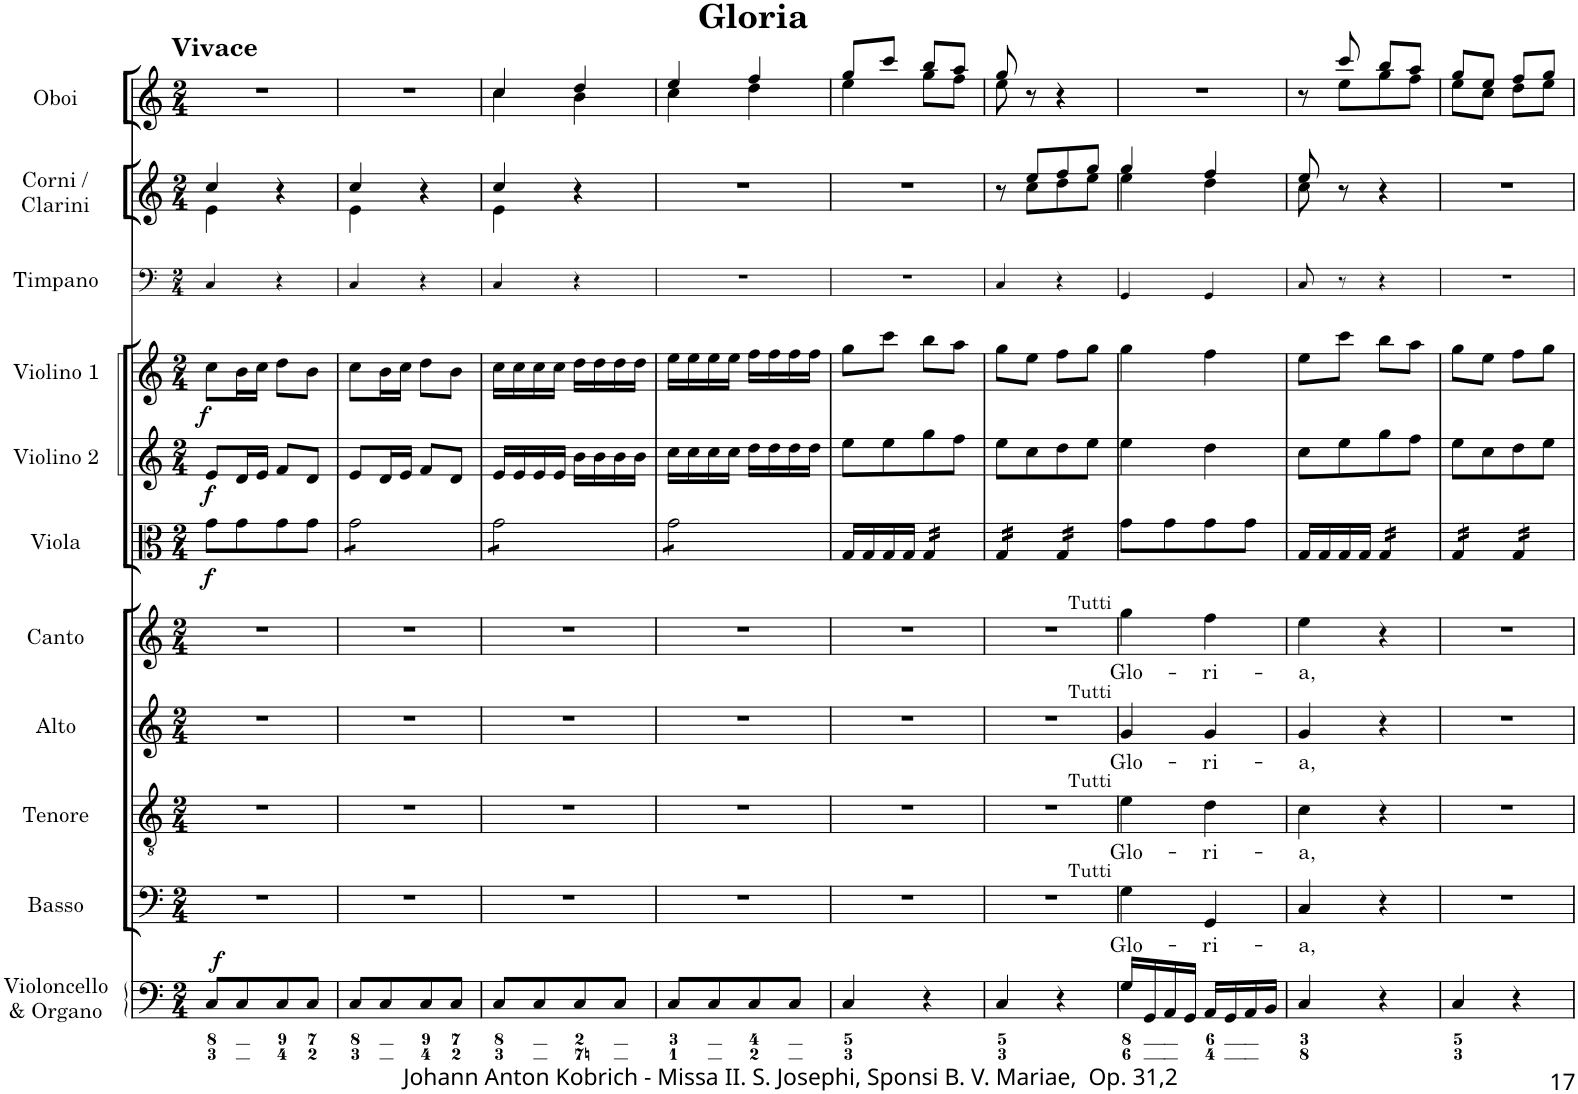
**kern	**dynam	**kern	**text	**kern	**text	**kern	**text	**kern	**text	**kern	**dynam	**kern	**dynam	**kern	**dynam	**kern	**kern	**kern
*part11	*part11	*part10	*part10	*part9	*part9	*part8	*part8	*part7	*part7	*part6	*part6	*part5	*part5	*part4	*part4	*part3	*part2	*part1
*staff11	*staff11	*staff10	*staff10	*staff9	*staff9	*staff8	*staff8	*staff7	*staff7	*staff6	*staff6	*staff5	*staff5	*staff4	*staff4	*staff3	*staff2	*staff1
*I"Violoncello &amp; Organo	*	*I"Basso	*	*I"Tenore	*	*I"Alto	*	*I"Canto	*	*I"Viola	*	*I"Violino 2	*	*I"Violino 1	*	*I"Timpano	*I"Corni / Clarini	*I"Oboi
*	*	*I'B	*	*I'T	*	*I'A	*	*I'C	*	*I'Vl a	*	*I'Vl 2	*	*I'Vl 1	*	*I'Ti	*I'Cl	*I'Ob
!!LO:PB:g=z
*clefF4	*	*clefF4	*	*clefGv2	*	*clefG2	*	*clefG2	*	*clefC3	*	*clefG2	*	*clefG2	*	*clefF4	*clefG2	*clefG2
*	*	*	*	*	*	*	*	*	*	*	*	*	*	*	*	*	*Trd1c2	*
*k[]	*	*k[]	*	*k[]	*	*k[]	*	*k[]	*	*k[]	*	*k[]	*	*k[]	*	*k[]	*k[]	*k[]
*M2/4	*	*M2/4	*	*M2/4	*	*M2/4	*	*M2/4	*	*M2/4	*	*M2/4	*	*M2/4	*	*M2/4	*M2/4	*M2/4
=162	=162	=162	=162	=162	=162	=162	=162	=162	=162	=162	=162	=162	=162	=162	=162	=162	=162	=162
*	*	*	*	*	*	*	*	*	*	*	*	*	*	*	*	*	*^	*^
!	!LO:DY:a	!	!	!	!	!	!	!	!	!	!LO:DY:b	!	!LO:DY:b	!	!LO:DY:b	!	!	!	!	!
8C/L	f	2r	.	2r	.	2r	.	2r	.	8g\L	f	8e/L	f	8cc\L	f	4C/	4cc/	4e\	2r	2r
8C/	.	.	.	.	.	.	.	.	.	8g\	.	16d/L	.	16b\L	.	.	.	.	.	.
.	.	.	.	.	.	.	.	.	.	.	.	16e/JJ	.	16cc\JJ	.	.	.	.	.	.
8C/	.	.	.	.	.	.	.	.	.	8g\	.	8f/L	.	8dd\L	.	4r	4r	4r	.	.
8C/J	.	.	.	.	.	.	.	.	.	8g\J	.	8d/J	.	8b\J	.	.	.	.	.	.
=163	=163	=163	=163	=163	=163	=163	=163	=163	=163	=163	=163	=163	=163	=163	=163	=163	=163	=163	=163	=163
*	*	*	*	*	*	*	*	*	*	*tremolo	*	*	*	*	*	*	*	*	*	*
8C/L	.	2r	.	2r	.	2r	.	2r	.	8g\L	.	8e/L	.	8cc\L	.	4C/	4cc/	4e\	2r	2r
8C/	.	.	.	.	.	.	.	.	.	8g\	.	16d/L	.	16b\L	.	.	.	.	.	.
.	.	.	.	.	.	.	.	.	.	.	.	16e/JJ	.	16cc\JJ	.	.	.	.	.	.
8C/	.	.	.	.	.	.	.	.	.	8g\	.	8f/L	.	8dd\L	.	4r	4r	4r	.	.
8C/J	.	.	.	.	.	.	.	.	.	8g\J	.	8d/J	.	8b\J	.	.	.	.	.	.
=164	=164	=164	=164	=164	=164	=164	=164	=164	=164	=164	=164	=164	=164	=164	=164	=164	=164	=164	=164	=164
8C/L	.	2r	.	2r	.	2r	.	2r	.	8g\L	.	16e/LL	.	16cc\LL	.	4C/	4cc/	4e\	4cc/	4cc\
.	.	.	.	.	.	.	.	.	.	.	.	16e/	.	16cc\	.	.	.	.	.	.
8C/	.	.	.	.	.	.	.	.	.	8g\	.	16e/	.	16cc\	.	.	.	.	.	.
.	.	.	.	.	.	.	.	.	.	.	.	16e/JJ	.	16cc\JJ	.	.	.	.	.	.
8C/	.	.	.	.	.	.	.	.	.	8g\	.	16b\LL	.	16dd\LL	.	4r	4r	4r	4dd/	4b\
.	.	.	.	.	.	.	.	.	.	.	.	16b\	.	16dd\	.	.	.	.	.	.
8C/J	.	.	.	.	.	.	.	.	.	8g\J	.	16b\	.	16dd\	.	.	.	.	.	.
.	.	.	.	.	.	.	.	.	.	.	.	16b\JJ	.	16dd\JJ	.	.	.	.	.	.
=165	=165	=165	=165	=165	=165	=165	=165	=165	=165	=165	=165	=165	=165	=165	=165	=165	=165	=165	=165	=165
8C/L	.	2r	.	2r	.	2r	.	2r	.	8g\L	.	16cc\LL	.	16ee\LL	.	2r	2r	2r	4ee/	4cc\
.	.	.	.	.	.	.	.	.	.	.	.	16cc\	.	16ee\	.	.	.	.	.	.
8C/	.	.	.	.	.	.	.	.	.	8g\	.	16cc\	.	16ee\	.	.	.	.	.	.
.	.	.	.	.	.	.	.	.	.	.	.	16cc\JJ	.	16ee\JJ	.	.	.	.	.	.
8C/	.	.	.	.	.	.	.	.	.	8g\	.	16dd\LL	.	16ff\LL	.	.	.	.	4ff/	4dd\
.	.	.	.	.	.	.	.	.	.	.	.	16dd\	.	16ff\	.	.	.	.	.	.
8C/J	.	.	.	.	.	.	.	.	.	8g\J	.	16dd\	.	16ff\	.	.	.	.	.	.
*	*	*	*	*	*	*	*	*	*	*Xtremolo	*	*	*	*	*	*	*	*	*	*
.	.	.	.	.	.	.	.	.	.	.	.	16dd\JJ	.	16ff\JJ	.	.	.	.	.	.
=166	=166	=166	=166	=166	=166	=166	=166	=166	=166	=166	=166	=166	=166	=166	=166	=166	=166	=166	=166	=166
4C/	.	2r	.	2r	.	2r	.	2r	.	16G/LL	.	8ee\L	.	8gg\L	.	2r	2r	2r	8gg/L	4ee\
.	.	.	.	.	.	.	.	.	.	16G/	.	.	.	.	.	.	.	.	.	.
.	.	.	.	.	.	.	.	.	.	16G/	.	8ee\	.	8ccc\J	.	.	.	.	8ccc/J	.
.	.	.	.	.	.	.	.	.	.	16G/JJ	.	.	.	.	.	.	.	.	.	.
*	*	*	*	*	*	*	*	*	*	*tremolo	*	*	*	*	*	*	*	*	*	*
4r	.	.	.	.	.	.	.	.	.	16G/LL	.	8gg\	.	8bb\L	.	.	.	.	8bb/L	8gg\L
.	.	.	.	.	.	.	.	.	.	16G/	.	.	.	.	.	.	.	.	.	.
.	.	.	.	.	.	.	.	.	.	16G/	.	8ff\J	.	8aa\J	.	.	.	.	8aa/J	8ff\J
.	.	.	.	.	.	.	.	.	.	16G/JJ	.	.	.	.	.	.	.	.	.	.
=167	=167	=167	=167	=167	=167	=167	=167	=167	=167	=167	=167	=167	=167	=167	=167	=167	=167	=167	=167	=167
4C/	.	2r	.	2r	.	2r	.	2r	.	16G/LL	.	8ee\L	.	8gg\L	.	4C/	8r	8r	8gg/	8ee\
.	.	.	.	.	.	.	.	.	.	16G/	.	.	.	.	.	.	.	.	.	.
.	.	.	.	.	.	.	.	.	.	16G/	.	8cc\	.	8ee\J	.	.	8ee/L	8cc\L	8r	8r
.	.	.	.	.	.	.	.	.	.	16G/JJ	.	.	.	.	.	.	.	.	.	.
4r	.	.	.	.	.	.	.	.	.	16G/LL	.	8dd\	.	8ff\L	.	4r	8ff/	8dd\	4r	4r
.	.	.	.	.	.	.	.	.	.	16G/	.	.	.	.	.	.	.	.	.	.
.	.	.	.	.	.	.	.	.	.	16G/	.	8ee\J	.	8gg\J	.	.	8gg/J	8ee\J	.	.
.	.	.	.	.	.	.	.	.	.	16G/JJ	.	.	.	.	.	.	.	.	.	.
*	*	*	*	*	*	*	*	*	*	*Xtremolo	*	*	*	*	*	*	*	*	*	*
=168	=168	=168	=168	=168	=168	=168	=168	=168	=168	=168	=168	=168	=168	=168	=168	=168	=168	=168	=168	=168
!	!	!	!	!	!	!	!	!LO:TX:a:t=Tutti	!	!	!	!	!	!	!	!	!	!	!	!
!	!	!	!	!	!	!LO:TX:a:t=Tutti	!	!	!	!	!	!	!	!	!	!	!	!	!	!
!	!	!	!	!LO:TX:a:t=Tutti	!	!	!	!	!	!	!	!	!	!	!	!	!	!	!	!
!	!	!LO:TX:a:t=Tutti	!	!	!	!	!	!	!	!	!	!	!	!	!	!	!	!	!	!
!	!	!	!LO:LY:b	!	!LO:LY:b	!	!LO:LY:b	!	!LO:LY:b	!	!	!	!	!	!	!	!	!	!	!
16G/LL	.	4G\	Glo-	4e\	Glo-	4g/	Glo-	4gg\	Glo-	8g\L	.	4ee\	.	4gg\	.	4GG/	4gg/	4ee\	2r	2r
16GG/	.	.	.	.	.	.	.	.	.	.	.	.	.	.	.	.	.	.	.	.
16AA/	.	.	.	.	.	.	.	.	.	8g\	.	.	.	.	.	.	.	.	.	.
16GG/JJ	.	.	.	.	.	.	.	.	.	.	.	.	.	.	.	.	.	.	.	.
!	!	!	!LO:LY:b	!	!LO:LY:b	!	!LO:LY:b	!	!LO:LY:b	!	!	!	!	!	!	!	!	!	!	!
16AA/LL	.	4GG/	-ri-	4d\	-ri-	4g/	-ri-	4ff\	-ri-	8g\	.	4dd\	.	4ff\	.	4GG/	4ff/	4dd\	.	.
16GG/	.	.	.	.	.	.	.	.	.	.	.	.	.	.	.	.	.	.	.	.
16AA/	.	.	.	.	.	.	.	.	.	8g\J	.	.	.	.	.	.	.	.	.	.
16BB/JJ	.	.	.	.	.	.	.	.	.	.	.	.	.	.	.	.	.	.	.	.
=169	=169	=169	=169	=169	=169	=169	=169	=169	=169	=169	=169	=169	=169	=169	=169	=169	=169	=169	=169	=169
!	!	!	!LO:LY:b	!	!LO:LY:b	!	!LO:LY:b	!	!LO:LY:b	!	!	!	!	!	!	!	!	!	!	!
4C/	.	4C/	-a,	4c\	-a,	4g/	-a,	4ee\	-a,	16G/LL	.	8cc\L	.	8ee\L	.	8C/	8ee/	8cc\	8r	8r
.	.	.	.	.	.	.	.	.	.	16G/	.	.	.	.	.	.	.	.	.	.
.	.	.	.	.	.	.	.	.	.	16G/	.	8ee\	.	8ccc\J	.	8r	8r	8r	8ccc/	8ee\L
.	.	.	.	.	.	.	.	.	.	16G/JJ	.	.	.	.	.	.	.	.	.	.
*	*	*	*	*	*	*	*	*	*	*tremolo	*	*	*	*	*	*	*	*	*	*
4r	.	4r	.	4r	.	4r	.	4r	.	16G/LL	.	8gg\	.	8bb\L	.	4r	4r	4r	8bb/L	8gg\
.	.	.	.	.	.	.	.	.	.	16G/	.	.	.	.	.	.	.	.	.	.
.	.	.	.	.	.	.	.	.	.	16G/	.	8ff\J	.	8aa\J	.	.	.	.	8aa/J	8ff\J
.	.	.	.	.	.	.	.	.	.	16G/JJ	.	.	.	.	.	.	.	.	.	.
=170	=170	=170	=170	=170	=170	=170	=170	=170	=170	=170	=170	=170	=170	=170	=170	=170	=170	=170	=170	=170
4C/	.	2r	.	2r	.	2r	.	2r	.	16G/LL	.	8ee\L	.	8gg\L	.	2r	2r	2r	8gg/L	8ee\L
.	.	.	.	.	.	.	.	.	.	16G/	.	.	.	.	.	.	.	.	.	.
.	.	.	.	.	.	.	.	.	.	16G/	.	8cc\	.	8ee\J	.	.	.	.	8ee/J	8cc\J
.	.	.	.	.	.	.	.	.	.	16G/JJ	.	.	.	.	.	.	.	.	.	.
4r	.	.	.	.	.	.	.	.	.	16G/LL	.	8dd\	.	8ff\L	.	.	.	.	8ff/L	8dd\L
.	.	.	.	.	.	.	.	.	.	16G/	.	.	.	.	.	.	.	.	.	.
.	.	.	.	.	.	.	.	.	.	16G/	.	8ee\J	.	8gg\J	.	.	.	.	8gg/J	8ee\J
.	.	.	.	.	.	.	.	.	.	16G/JJ	.	.	.	.	.	.	.	.	.	.
*	*	*	*	*	*	*	*	*	*	*Xtremolo	*	*	*	*	*	*	*	*	*	*
*	*	*	*	*	*	*	*	*	*	*	*	*	*	*	*	*	*v	*v	*	*
*	*	*	*	*	*	*	*	*	*	*	*	*	*	*	*	*	*	*v	*v
=	=	=	=	=	=	=	=	=	=	=	=	=	=	=	=	=	=	=
*-	*-	*-	*-	*-	*-	*-	*-	*-	*-	*-	*-	*-	*-	*-	*-	*-	*-	*-
